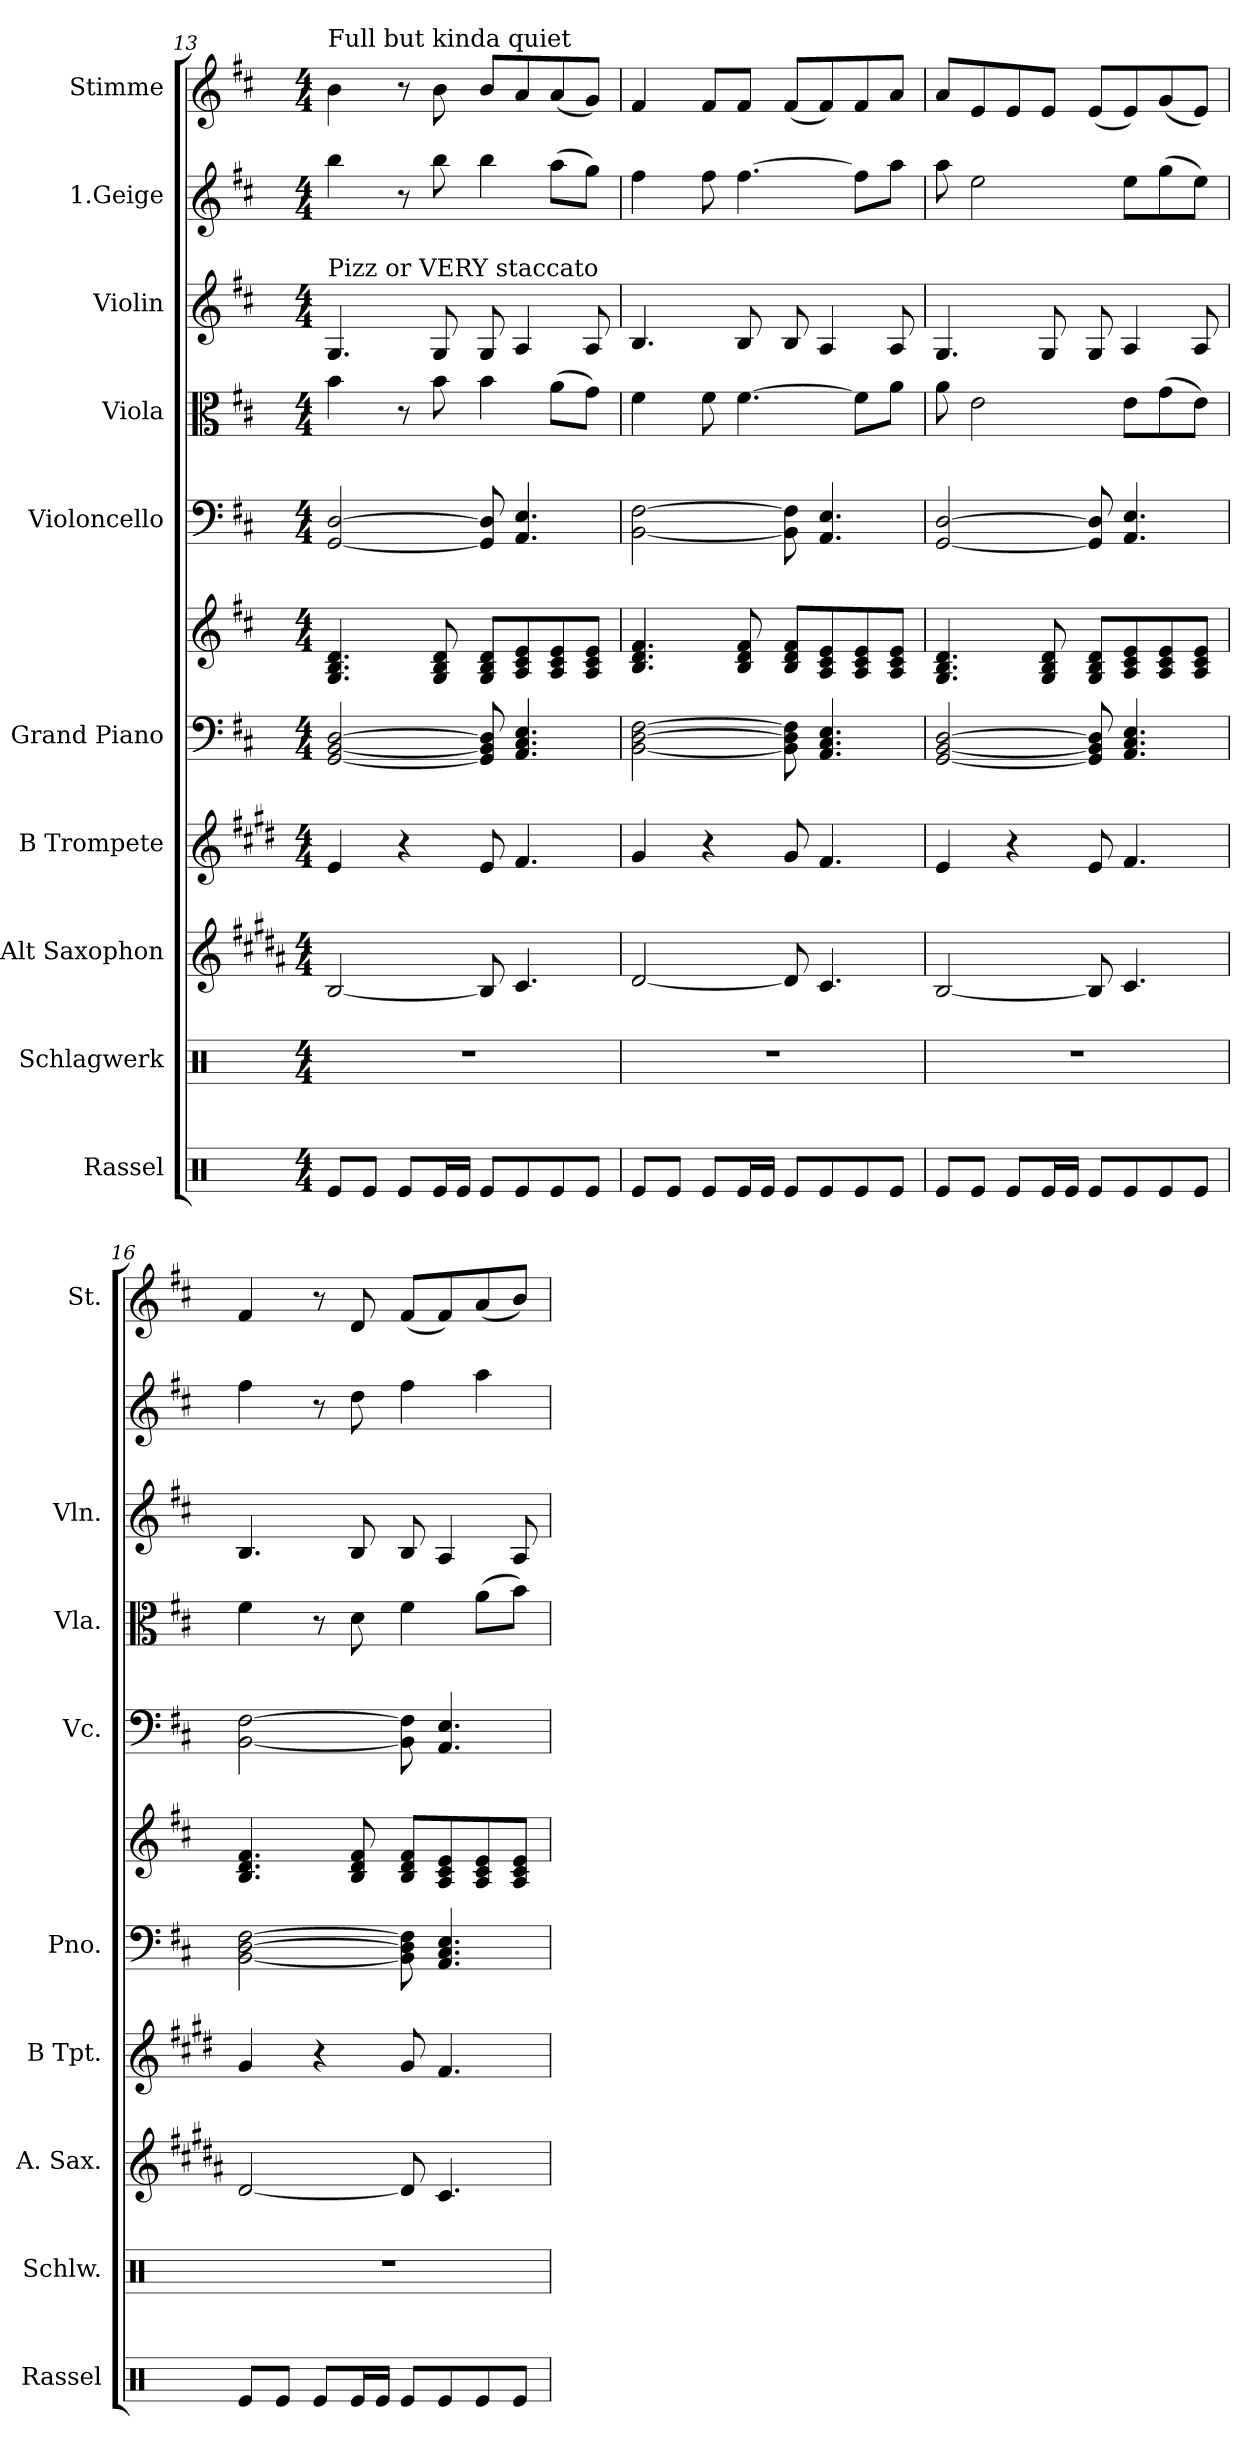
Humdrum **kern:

**kern	**kern	**kern	**kern	**kern	**kern	**kern	**kern	**kern	**kern	**kern
*part10	*part9	*part8	*part7	*part6	*part6	*part5	*part4	*part3	*part2	*part1
*staff11	*staff10	*staff9	*staff8	*staff7	*staff6	*staff5	*staff4	*staff3	*staff2	*staff1
*I"Rassel	*I"Schlagwerk	*I"Alt Saxophon	*I"B Trompete	*I"Grand Piano	*	*I"Violoncello	*I"Viola	*I"Violin	*I"1.Geige	*I"Stimme
*I'Rassel	*I'Schlw.	*I'A. Sax.	*I'B Tpt.	*I'Pno.	*	*I'Vc.	*I'Vla.	*I'Vln.	*	*I'St.
*clefX	*clefX	*clefG2	*clefG2	*clefF4	*clefG2	*clefF4	*clefC3	*clefG2	*clefG2	*clefG2
*	*	*ITrd5c9	*ITrd1c2	*	*	*	*	*	*	*
*k[]	*k[]	*k[f#c#]	*k[f#c#]	*k[f#c#]	*k[f#c#]	*k[f#c#]	*k[f#c#]	*k[f#c#]	*k[f#c#]	*k[f#c#]
*M4/4	*M4/4	*M4/4	*M4/4	*M4/4	*M4/4	*M4/4	*M4/4	*M4/4	*M4/4	*M4/4
=13	=13	=13	=13	=13	=13	=13	=13	=13	=13	=13
!	!	!	!	!	!	!	!	!	!	!LO:TX:a:t=Full but kinda quiet
!	!	!	!	!	!	!	!	!LO:TX:a:t=Pizz or VERY staccato	!	!
8Re/L	1r	[2D/	4d/	[2GG/ [2BB/ [2D/	4.G/ 4.B/ 4.d/	[2GG/ [2D/	4b\	4.G/	4bb\	4b\
8Re/J	.	.	.	.	.	.	.	.	.	.
8Re/L	.	.	4r	.	.	.	8r	.	8r	8r
16Re/L	.	.	.	.	8G/ 8B/ 8d/	.	8b\	8G/	8bb\	8b\
16Re/JJ	.	.	.	.	.	.	.	.	.	.
8Re/L	.	8D/]	8d/	8GG/] 8BB/] 8D/]	8G/ 8B/ 8d/L	8GG/] 8D/]	4b\	8G/	4bb\	8b/L
8Re/	.	4.E/	4.e/	4.AA/ 4.C#/ 4.E/	8A/ 8c#/ 8e/	4.AA/ 4.E/	.	4A/	.	8a/
8Re/	.	.	.	.	8A/ 8c#/ 8e/	.	(8a\L	.	(8aa\L	(8a/
8Re/J	.	.	.	.	8A/ 8c#/ 8e/J	.	8g\J)	8A/	8gg\J)	8g/J)
=14	=14	=14	=14	=14	=14	=14	=14	=14	=14	=14
8Re/L	1r	[2F#/	4f#/	[2BB\ [2D\ [2F#\	4.B/ 4.d/ 4.f#/	[2BB\ [2F#\	4f#\	4.B/	4ff#\	4f#/
8Re/J	.	.	.	.	.	.	.	.	.	.
8Re/L	.	.	4r	.	.	.	8f#\	.	8ff#\	8f#/L
16Re/L	.	.	.	.	8B/ 8d/ 8f#/	.	[4.f#\	8B/	[4.ff#\	8f#/J
16Re/JJ	.	.	.	.	.	.	.	.	.	.
8Re/L	.	8F#/]	8f#/	8BB\] 8D\] 8F#\]	8B/ 8d/ 8f#/L	8BB\] 8F#\]	.	8B/	.	(8f#/L
8Re/	.	4.E/	4.e/	4.AA/ 4.C#/ 4.E/	8A/ 8c#/ 8e/	4.AA/ 4.E/	.	4A/	.	8f#/)
8Re/	.	.	.	.	8A/ 8c#/ 8e/	.	8f#\L]	.	8ff#\L]	8f#/
8Re/J	.	.	.	.	8A/ 8c#/ 8e/J	.	8a\J	8A/	8aa\J	8a/J
!!LO:PB:g=z
=15	=15	=15	=15	=15	=15	=15	=15	=15	=15	=15
8Re/L	1r	[2D/	4d/	[2GG/ [2BB/ [2D/	4.G/ 4.B/ 4.d/	[2GG/ [2D/	8a\	4.G/	8aa\	8a/L
8Re/J	.	.	.	.	.	.	2e\	.	2ee\	8e/
8Re/L	.	.	4r	.	.	.	.	.	.	8e/
16Re/L	.	.	.	.	8G/ 8B/ 8d/	.	.	8G/	.	8e/J
16Re/JJ	.	.	.	.	.	.	.	.	.	.
8Re/L	.	8D/]	8d/	8GG/] 8BB/] 8D/]	8G/ 8B/ 8d/L	8GG/] 8D/]	.	8G/	.	(8e/L
8Re/	.	4.E/	4.e/	4.AA/ 4.C#/ 4.E/	8A/ 8c#/ 8e/	4.AA/ 4.E/	8e\L	4A/	8ee\L	8e/)
8Re/	.	.	.	.	8A/ 8c#/ 8e/	.	(8g\	.	(8gg\	(8g/
8Re/J	.	.	.	.	8A/ 8c#/ 8e/J	.	8e\J)	8A/	8ee\J)	8e/J)
=16	=16	=16	=16	=16	=16	=16	=16	=16	=16	=16
8Re/L	1r	[2F#/	4f#/	[2BB\ [2D\ [2F#\	4.B/ 4.d/ 4.f#/	[2BB\ [2F#\	4f#\	4.B/	4ff#\	4f#/
8Re/J	.	.	.	.	.	.	.	.	.	.
8Re/L	.	.	4r	.	.	.	8r	.	8r	8r
16Re/L	.	.	.	.	8B/ 8d/ 8f#/	.	8d\	8B/	8dd\	8d/
16Re/JJ	.	.	.	.	.	.	.	.	.	.
8Re/L	.	8F#/]	8f#/	8BB\] 8D\] 8F#\]	8B/ 8d/ 8f#/L	8BB\] 8F#\]	4f#\	8B/	4ff#\	(8f#/L
8Re/	.	4.E/	4.e/	4.AA/ 4.C#/ 4.E/	8A/ 8c#/ 8e/	4.AA/ 4.E/	.	4A/	.	8f#/)
8Re/	.	.	.	.	8A/ 8c#/ 8e/	.	(8a\L	.	4aa\	(8a/
8Re/J	.	.	.	.	8A/ 8c#/ 8e/J	.	8b\J)	8A/	.	8b/J)
=	=	=	=	=	=	=	=	=	=	=
*-	*-	*-	*-	*-	*-	*-	*-	*-	*-	*-
